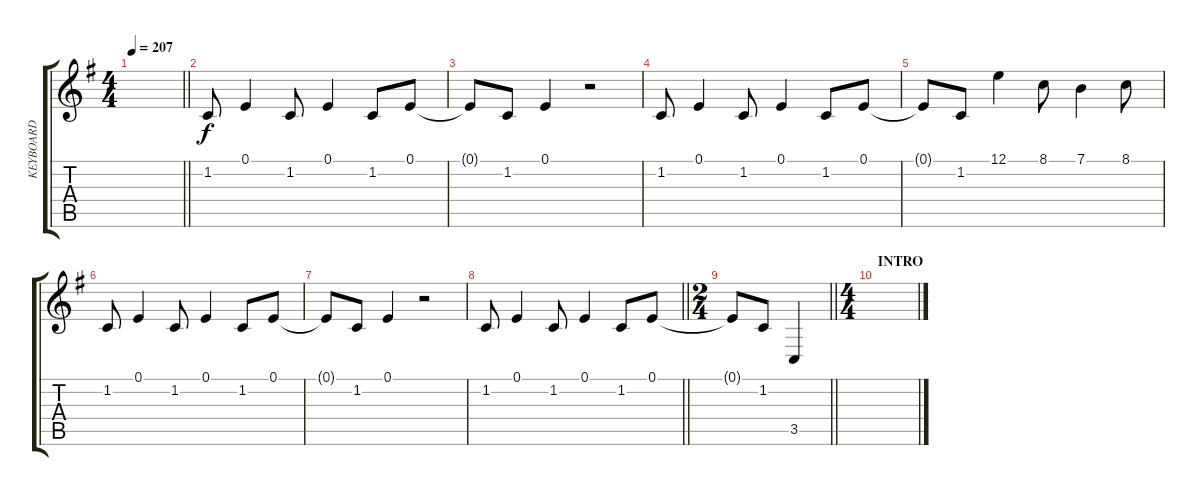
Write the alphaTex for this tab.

\track ("KEYBOARD" "KEYBOARD") {instrument reversecymbal}
\staff {score tabs}
\tuning (E4 B3 G3 D3 A2 E2) {hide}
\ts (4 4)
\tempo 207
\clef g2
\barLineRight lightlight
\ks eminor
|
1.2.8 0.1.4 1.2.8 0.1.4 1.2.8 0.1.8 |
0.1{t}.8 1.2.8 0.1.4 r.2 |
1.2.8 0.1.4 1.2.8 0.1.4 1.2.8 0.1.8 |
0.1{t}.8 1.2.8 12.1.4 8.1.8 7.1.4 8.1.8 |
1.2.8 0.1.4 1.2.8 0.1.4 1.2.8 0.1.8 |
0.1{t}.8 1.2.8 0.1.4 r.2 |
\barLineRight lightlight
1.2.8 0.1.4 1.2.8 0.1.4 1.2.8 0.1.8 |
\ts (2 4)
\barLineRight lightlight
0.1{t}.8 1.2.8 3.5.4 |
\ts (4 4)
\section ("" "INTRO")
